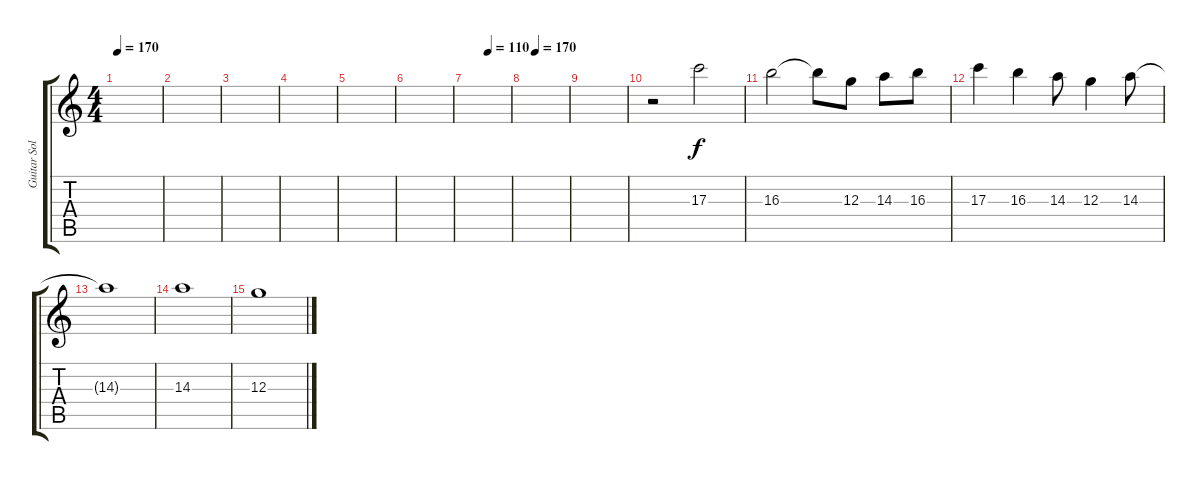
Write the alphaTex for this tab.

\track ("Guitar Solo" "Guitar Sol") {instrument distortionguitar}
\staff {score tabs}
\tuning (E4 B3 G3 D3 A2 E2) {hide}
\ts (4 4)
\tempo 170
\clef g2
\ks c
|
|
|
|
|
|
\tempo (110 0.5)
|
\tempo (170 0.25)
|
|
r.2 17.3.2 |
16.3.2 16.3{t}.8 12.3.8 14.3.8 16.3.8 |
17.3.4 16.3.4 14.3.8 12.3.4 14.3.8 |
14.3{t}.1 |
14.3.1 |
12.3.1
